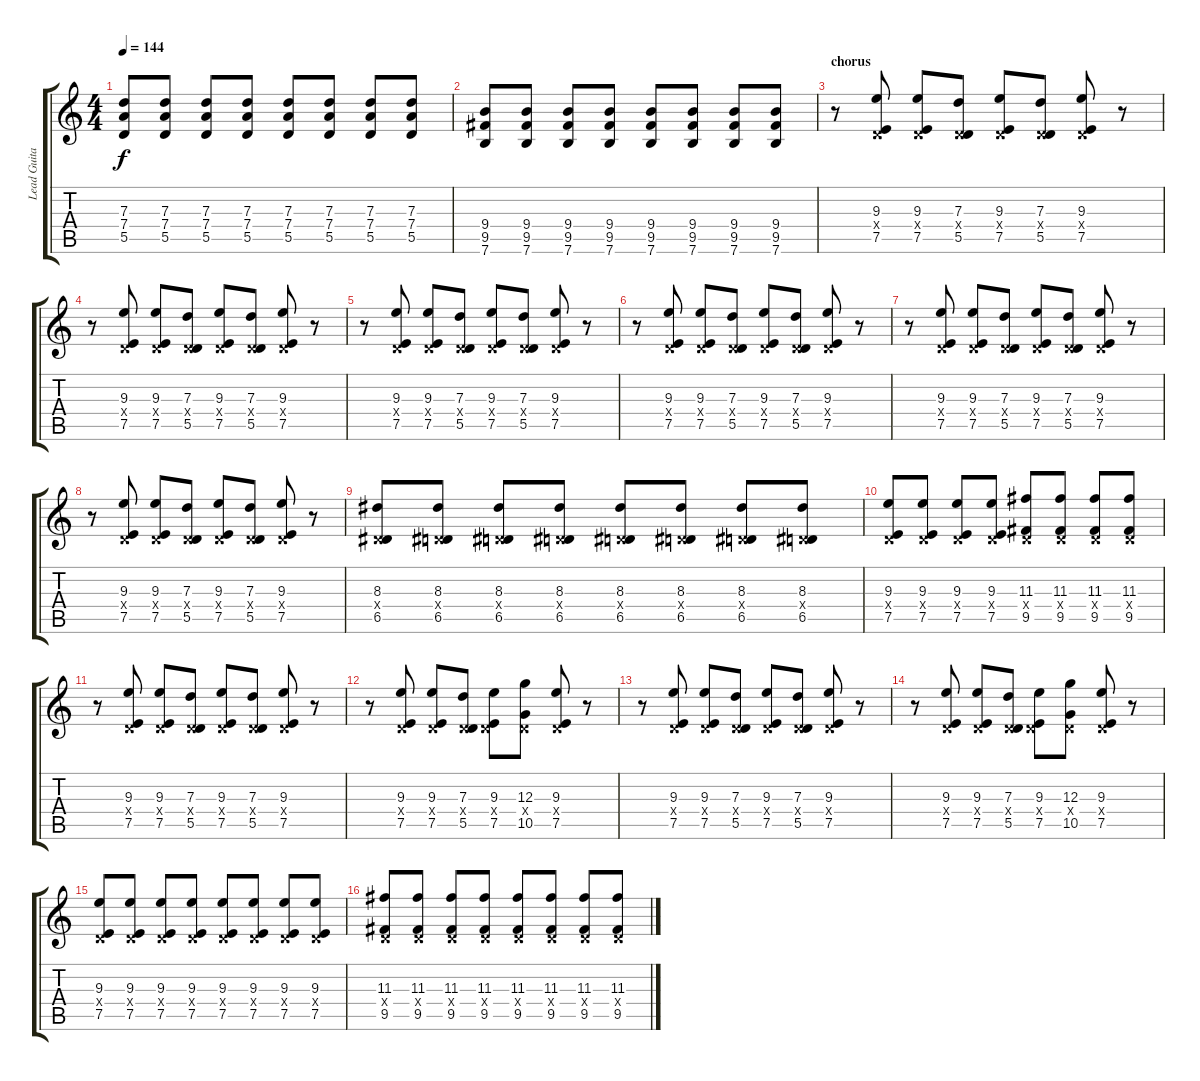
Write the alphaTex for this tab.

\track ("Lead Guitar" "Lead Guita") {instrument overdrivenguitar}
\staff {score tabs}
\tuning (E4 B3 G3 D3 A2 E2) {hide}
\ts (4 4)
\tempo 144
\clef g2
\ks c
(7.3 7.4 5.5).8{dy f} (7.3 7.4 5.5).8 (7.3 7.4 5.5).8 (7.3 7.4 5.5).8 (7.3 7.4 5.5).8 (7.3 7.4 5.5).8 (7.3 7.4 5.5).8 (7.3 7.4 5.5).8 |
(9.4 9.5 7.6).8 (9.4 9.5 7.6).8 (9.4 9.5 7.6).8 (9.4 9.5 7.6).8 (9.4 9.5 7.6).8 (9.4 9.5 7.6).8 (9.4 9.5 7.6).8 (9.4 9.5 7.6).8 |
\section ("" "chorus")
r.8 (9.3 0.4{x} 7.5).8 (9.3 0.4{x} 7.5).8 (7.3 0.4{x} 5.5).8 (9.3 0.4{x} 7.5).8 (7.3 0.4{x} 5.5).8 (9.3 0.4{x} 7.5).8 r.8 |
r.8 (9.3 0.4{x} 7.5).8 (9.3 0.4{x} 7.5).8 (7.3 0.4{x} 5.5).8 (9.3 0.4{x} 7.5).8 (7.3 0.4{x} 5.5).8 (9.3 0.4{x} 7.5).8 r.8 |
r.8 (9.3 0.4{x} 7.5).8 (9.3 0.4{x} 7.5).8 (7.3 0.4{x} 5.5).8 (9.3 0.4{x} 7.5).8 (7.3 0.4{x} 5.5).8 (9.3 0.4{x} 7.5).8 r.8 |
r.8 (9.3 0.4{x} 7.5).8 (9.3 0.4{x} 7.5).8 (7.3 0.4{x} 5.5).8 (9.3 0.4{x} 7.5).8 (7.3 0.4{x} 5.5).8 (9.3 0.4{x} 7.5).8 r.8 |
r.8 (9.3 0.4{x} 7.5).8 (9.3 0.4{x} 7.5).8 (7.3 0.4{x} 5.5).8 (9.3 0.4{x} 7.5).8 (7.3 0.4{x} 5.5).8 (9.3 0.4{x} 7.5).8 r.8 |
r.8 (9.3 0.4{x} 7.5).8 (9.3 0.4{x} 7.5).8 (7.3 0.4{x} 5.5).8 (9.3 0.4{x} 7.5).8 (7.3 0.4{x} 5.5).8 (9.3 0.4{x} 7.5).8 r.8 |
(8.3 0.4{x} 6.5).8 (8.3 0.4{x} 6.5).8 (8.3 0.4{x} 6.5).8 (8.3 0.4{x} 6.5).8 (8.3 0.4{x} 6.5).8 (8.3 0.4{x} 6.5).8 (8.3 0.4{x} 6.5).8 (8.3 0.4{x} 6.5).8 |
(9.3 0.4{x} 7.5).8 (9.3 0.4{x} 7.5).8 (9.3 0.4{x} 7.5).8 (9.3 0.4{x} 7.5).8 (11.3 0.4{x} 9.5).8 (11.3 0.4{x} 9.5).8 (11.3 0.4{x} 9.5).8 (11.3 0.4{x} 9.5).8 |
r.8 (9.3 0.4{x} 7.5).8 (9.3 0.4{x} 7.5).8 (7.3 0.4{x} 5.5).8 (9.3 0.4{x} 7.5).8 (7.3 0.4{x} 5.5).8 (9.3 0.4{x} 7.5).8 r.8 |
r.8 (9.3 0.4{x} 7.5).8 (9.3 0.4{x} 7.5).8 (7.3 0.4{x} 5.5).8 (9.3 0.4{x} 7.5).8 (12.3 0.4{x} 10.5).8 (9.3 0.4{x} 7.5).8 r.8 |
r.8 (9.3 0.4{x} 7.5).8 (9.3 0.4{x} 7.5).8 (7.3 0.4{x} 5.5).8 (9.3 0.4{x} 7.5).8 (7.3 0.4{x} 5.5).8 (9.3 0.4{x} 7.5).8 r.8 |
r.8 (9.3 0.4{x} 7.5).8 (9.3 0.4{x} 7.5).8 (7.3 0.4{x} 5.5).8 (9.3 0.4{x} 7.5).8 (12.3 0.4{x} 10.5).8 (9.3 0.4{x} 7.5).8 r.8 |
(9.3 0.4{x} 7.5).8 (9.3 0.4{x} 7.5).8 (9.3 0.4{x} 7.5).8 (9.3 0.4{x} 7.5).8 (9.3 0.4{x} 7.5).8 (9.3 0.4{x} 7.5).8 (9.3 0.4{x} 7.5).8 (9.3 0.4{x} 7.5).8 |
(11.3 0.4{x} 9.5).8 (11.3 0.4{x} 9.5).8 (11.3 0.4{x} 9.5).8 (11.3 0.4{x} 9.5).8 (11.3 0.4{x} 9.5).8 (11.3 0.4{x} 9.5).8 (11.3 0.4{x} 9.5).8 (11.3 0.4{x} 9.5).8
